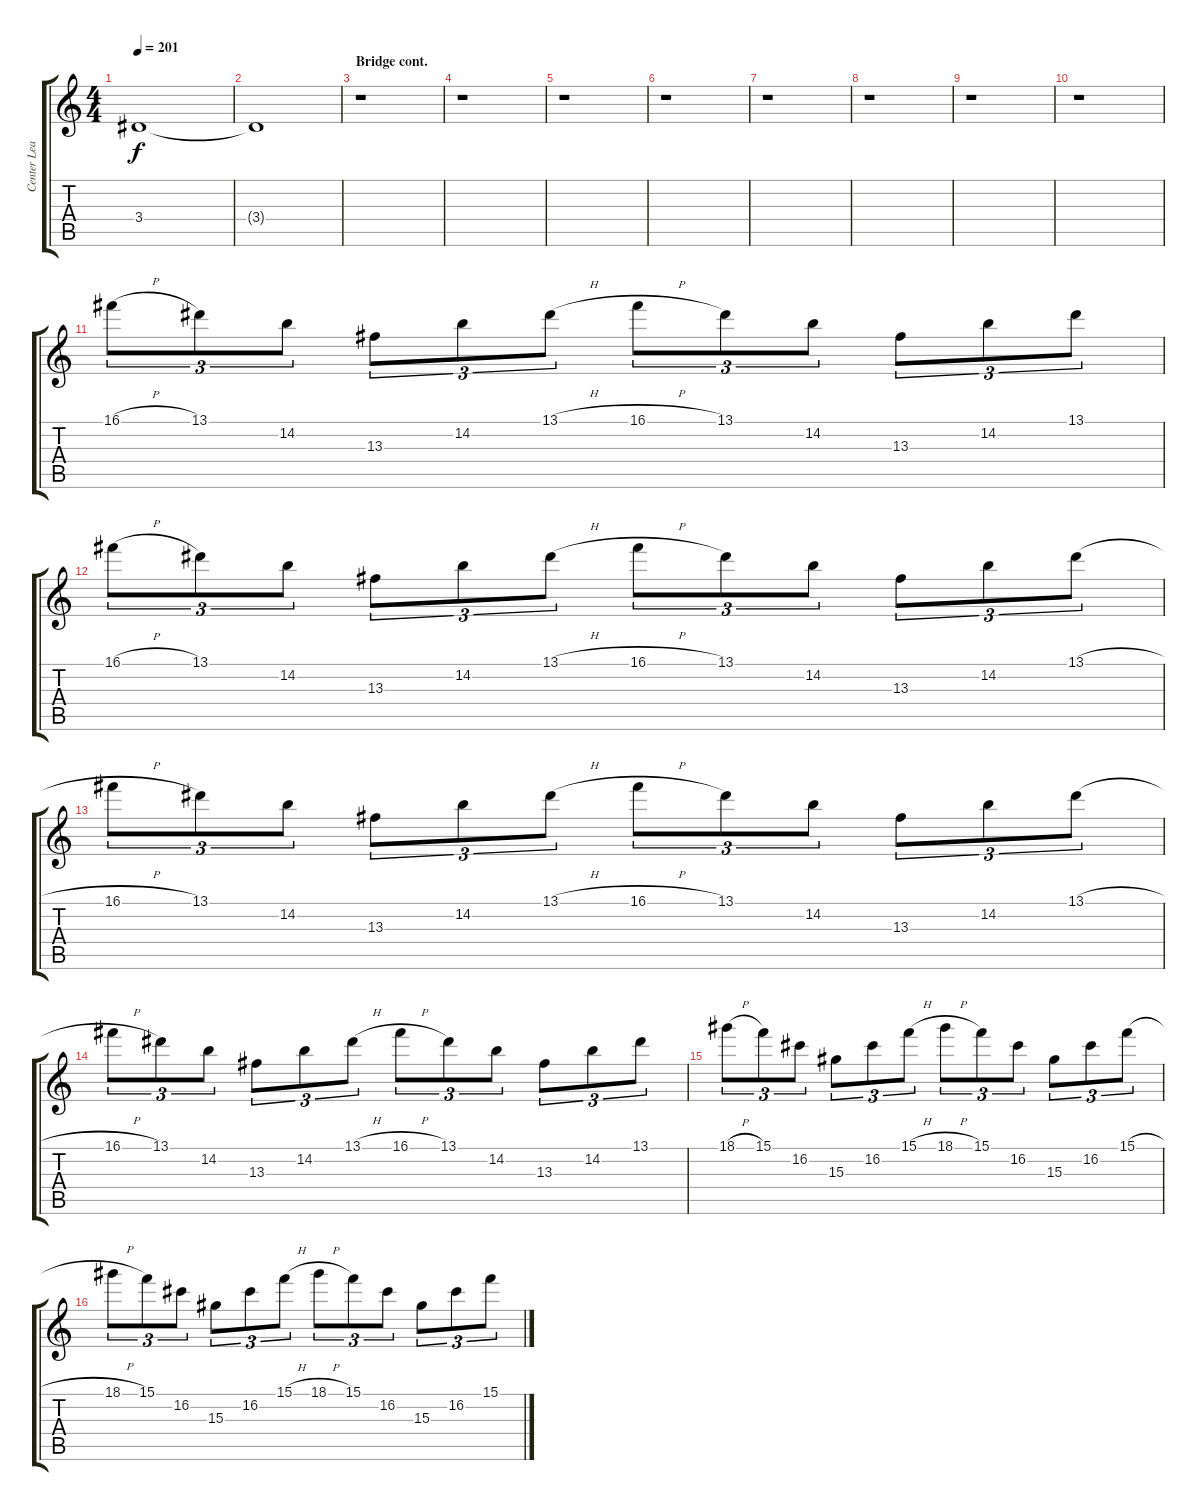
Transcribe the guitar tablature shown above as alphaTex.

\track ("Center Lead 2" "Center Lea") {instrument overdrivenguitar}
\staff {score tabs}
\tuning (D4 A3 F3 C3 G2 C2) {hide}
\ts (4 4)
\tempo 201
\clef g2
\ks aminor
3.4{t}.1{dy f} |
3.4{t}.1 |
\section ("" "Bridge cont.")
r.1 |
r.1 |
r.1 |
r.1 |
r.1 |
r.1 |
r.1 |
r.1 |
16.1{h}.8{tu (3 2)} 13.1.8{tu (3 2)} 14.2.8{tu (3 2)} 13.3.8{tu (3 2)} 14.2.8{tu (3 2)} 13.1{h}.8{tu (3 2)} 16.1{h}.8{tu (3 2)} 13.1.8{tu (3 2)} 14.2.8{tu (3 2)} 13.3.8{tu (3 2)} 14.2.8{tu (3 2)} 13.1.8{tu (3 2)} |
16.1{h}.8{tu (3 2)} 13.1.8{tu (3 2)} 14.2.8{tu (3 2)} 13.3.8{tu (3 2)} 14.2.8{tu (3 2)} 13.1{h}.8{tu (3 2)} 16.1{h}.8{tu (3 2)} 13.1.8{tu (3 2)} 14.2.8{tu (3 2)} 13.3.8{tu (3 2)} 14.2.8{tu (3 2)} 13.1{h}.8{tu (3 2)} |
16.1{h}.8{tu (3 2)} 13.1.8{tu (3 2)} 14.2.8{tu (3 2)} 13.3.8{tu (3 2)} 14.2.8{tu (3 2)} 13.1{h}.8{tu (3 2)} 16.1{h}.8{tu (3 2)} 13.1.8{tu (3 2)} 14.2.8{tu (3 2)} 13.3.8{tu (3 2)} 14.2.8{tu (3 2)} 13.1{h}.8{tu (3 2)} |
16.1{h}.8{tu (3 2)} 13.1.8{tu (3 2)} 14.2.8{tu (3 2)} 13.3.8{tu (3 2)} 14.2.8{tu (3 2)} 13.1{h}.8{tu (3 2)} 16.1{h}.8{tu (3 2)} 13.1.8{tu (3 2)} 14.2.8{tu (3 2)} 13.3.8{tu (3 2)} 14.2.8{tu (3 2)} 13.1.8{tu (3 2)} |
18.1{h}.8{tu (3 2)} 15.1.8{tu (3 2)} 16.2.8{tu (3 2)} 15.3.8{tu (3 2)} 16.2.8{tu (3 2)} 15.1{h}.8{tu (3 2)} 18.1{h}.8{tu (3 2)} 15.1.8{tu (3 2)} 16.2.8{tu (3 2)} 15.3.8{tu (3 2)} 16.2.8{tu (3 2)} 15.1{h}.8{tu (3 2)} |
18.1{h}.8{tu (3 2)} 15.1.8{tu (3 2)} 16.2.8{tu (3 2)} 15.3.8{tu (3 2)} 16.2.8{tu (3 2)} 15.1{h}.8{tu (3 2)} 18.1{h}.8{tu (3 2)} 15.1.8{tu (3 2)} 16.2.8{tu (3 2)} 15.3.8{tu (3 2)} 16.2.8{tu (3 2)} 15.1{h}.8{tu (3 2)}
